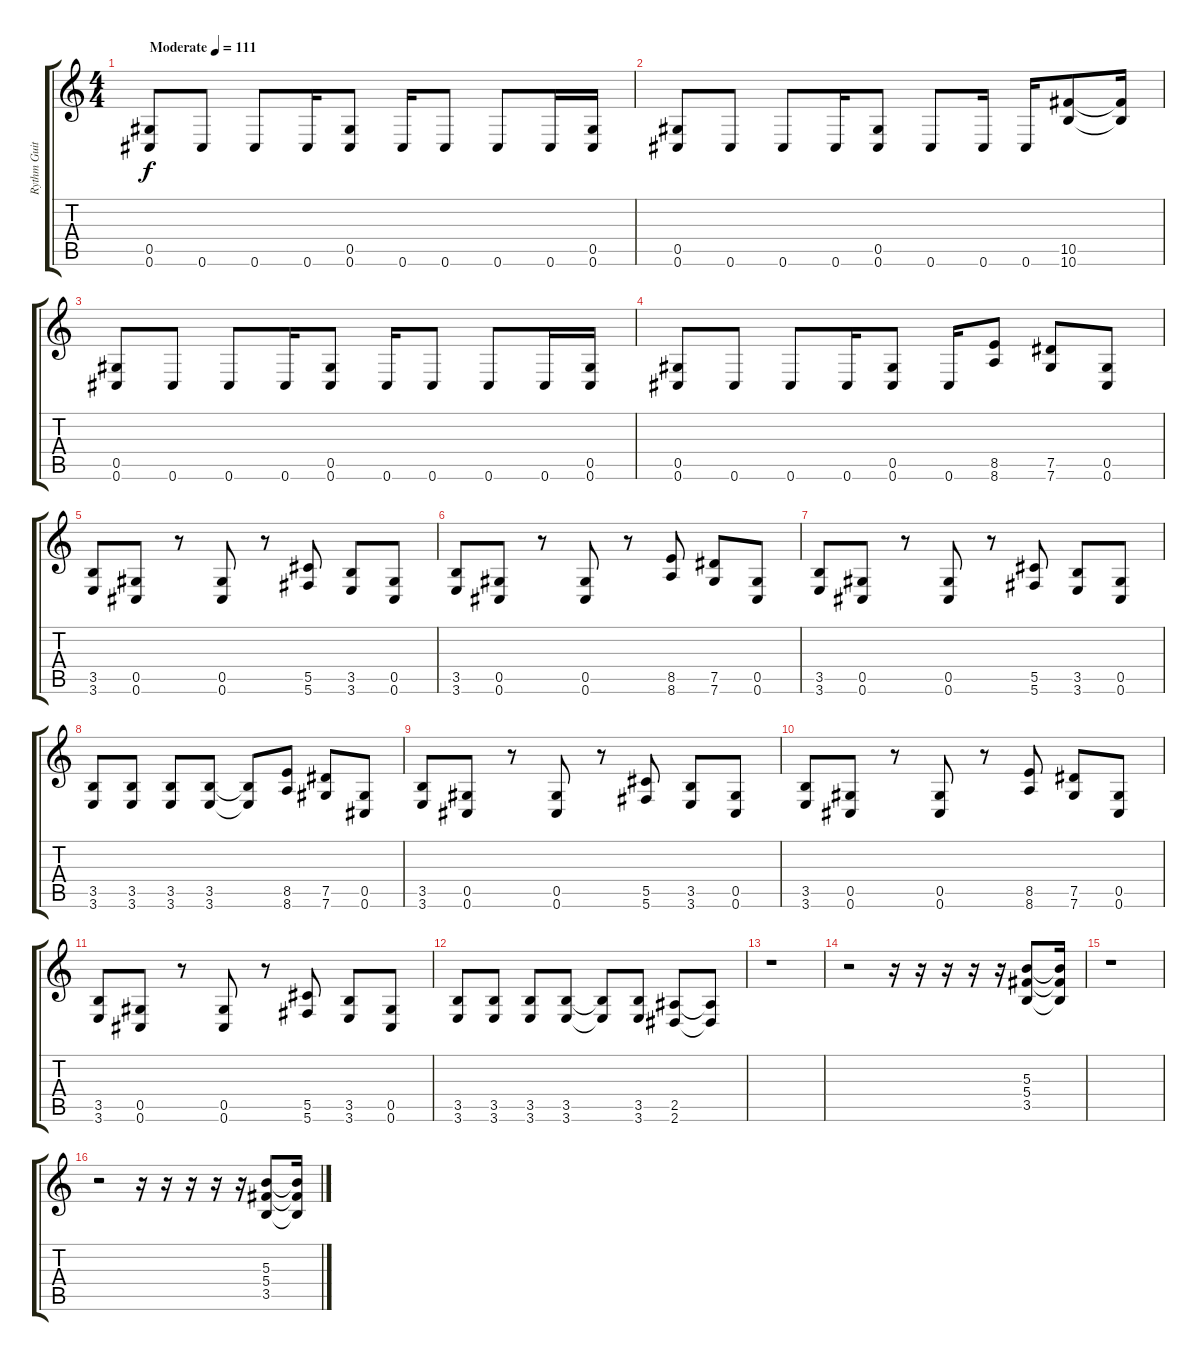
\track ("Rythm Guitar" "Rythm Guit") {instrument overdrivenguitar}
\staff {score tabs}
\tuning (Eb4 Bb3 Gb3 Db3 Ab2 Db2) {hide}
\ts (4 4)
\tempo (111 "Moderate")
\clef g2
\ks c
(0.5 0.6).8{dy f balance 16 instrument overdrivenguitar} 0.6.8 0.6.8 0.6.16 (0.5 0.6).8 0.6.16 0.6.8 0.6.8 0.6.16 (0.5 0.6).16 |
(0.5 0.6).8 0.6.8 0.6.8 0.6.16 (0.5 0.6).8 0.6.8 0.6.16 0.6.16 (10.5 10.6).8 (10.5{t} 10.6{t}).16 |
(0.5 0.6).8 0.6.8 0.6.8 0.6.16 (0.5 0.6).8 0.6.16 0.6.8 0.6.8 0.6.16 (0.5 0.6).16 |
(0.5 0.6).8 0.6.8 0.6.8 0.6.16 (0.5 0.6).8 0.6.16 (8.5 8.6).8{balance 12} (7.5 7.6).8 (0.5 0.6).8 |
(3.5 3.6).8 (0.5 0.6).8 r.8 (0.5 0.6).8 r.8 (5.5 5.6).8 (3.5 3.6).8 (0.5 0.6).8 |
(3.5 3.6).8 (0.5 0.6).8 r.8 (0.5 0.6).8 r.8 (8.5 8.6).8 (7.5 7.6).8 (0.5 0.6).8 |
(3.5 3.6).8 (0.5 0.6).8 r.8 (0.5 0.6).8 r.8 (5.5 5.6).8 (3.5 3.6).8 (0.5 0.6).8 |
(3.5 3.6).8 (3.5 3.6).8 (3.5 3.6).8 (3.5 3.6).8 (3.5{t} 3.6{t}).8 (8.5 8.6).8 (7.5 7.6).8 (0.5 0.6).8 |
(3.5 3.6).8 (0.5 0.6).8 r.8 (0.5 0.6).8 r.8 (5.5 5.6).8 (3.5 3.6).8 (0.5 0.6).8 |
(3.5 3.6).8 (0.5 0.6).8 r.8 (0.5 0.6).8 r.8 (8.5 8.6).8 (7.5 7.6).8 (0.5 0.6).8 |
(3.5 3.6).8 (0.5 0.6).8 r.8 (0.5 0.6).8 r.8 (5.5 5.6).8 (3.5 3.6).8 (0.5 0.6).8 |
(3.5 3.6).8 (3.5 3.6).8 (3.5 3.6).8 (3.5 3.6).8 (3.5{t} 3.6{t}).8 (3.5 3.6).8 (2.5 2.6).8 (2.5{t} 2.6{t}).8 |
r.1 |
r.2 r.16 r.16 r.16 r.16 r.16 (5.3 5.4 3.5).8 (5.3{t} 5.4{t} 3.5{t}).16 |
r.1 |
r.2 r.16 r.16 r.16 r.16 r.16 (5.3 5.4 3.5).8 (5.3{t} 5.4{t} 3.5{t}).16
